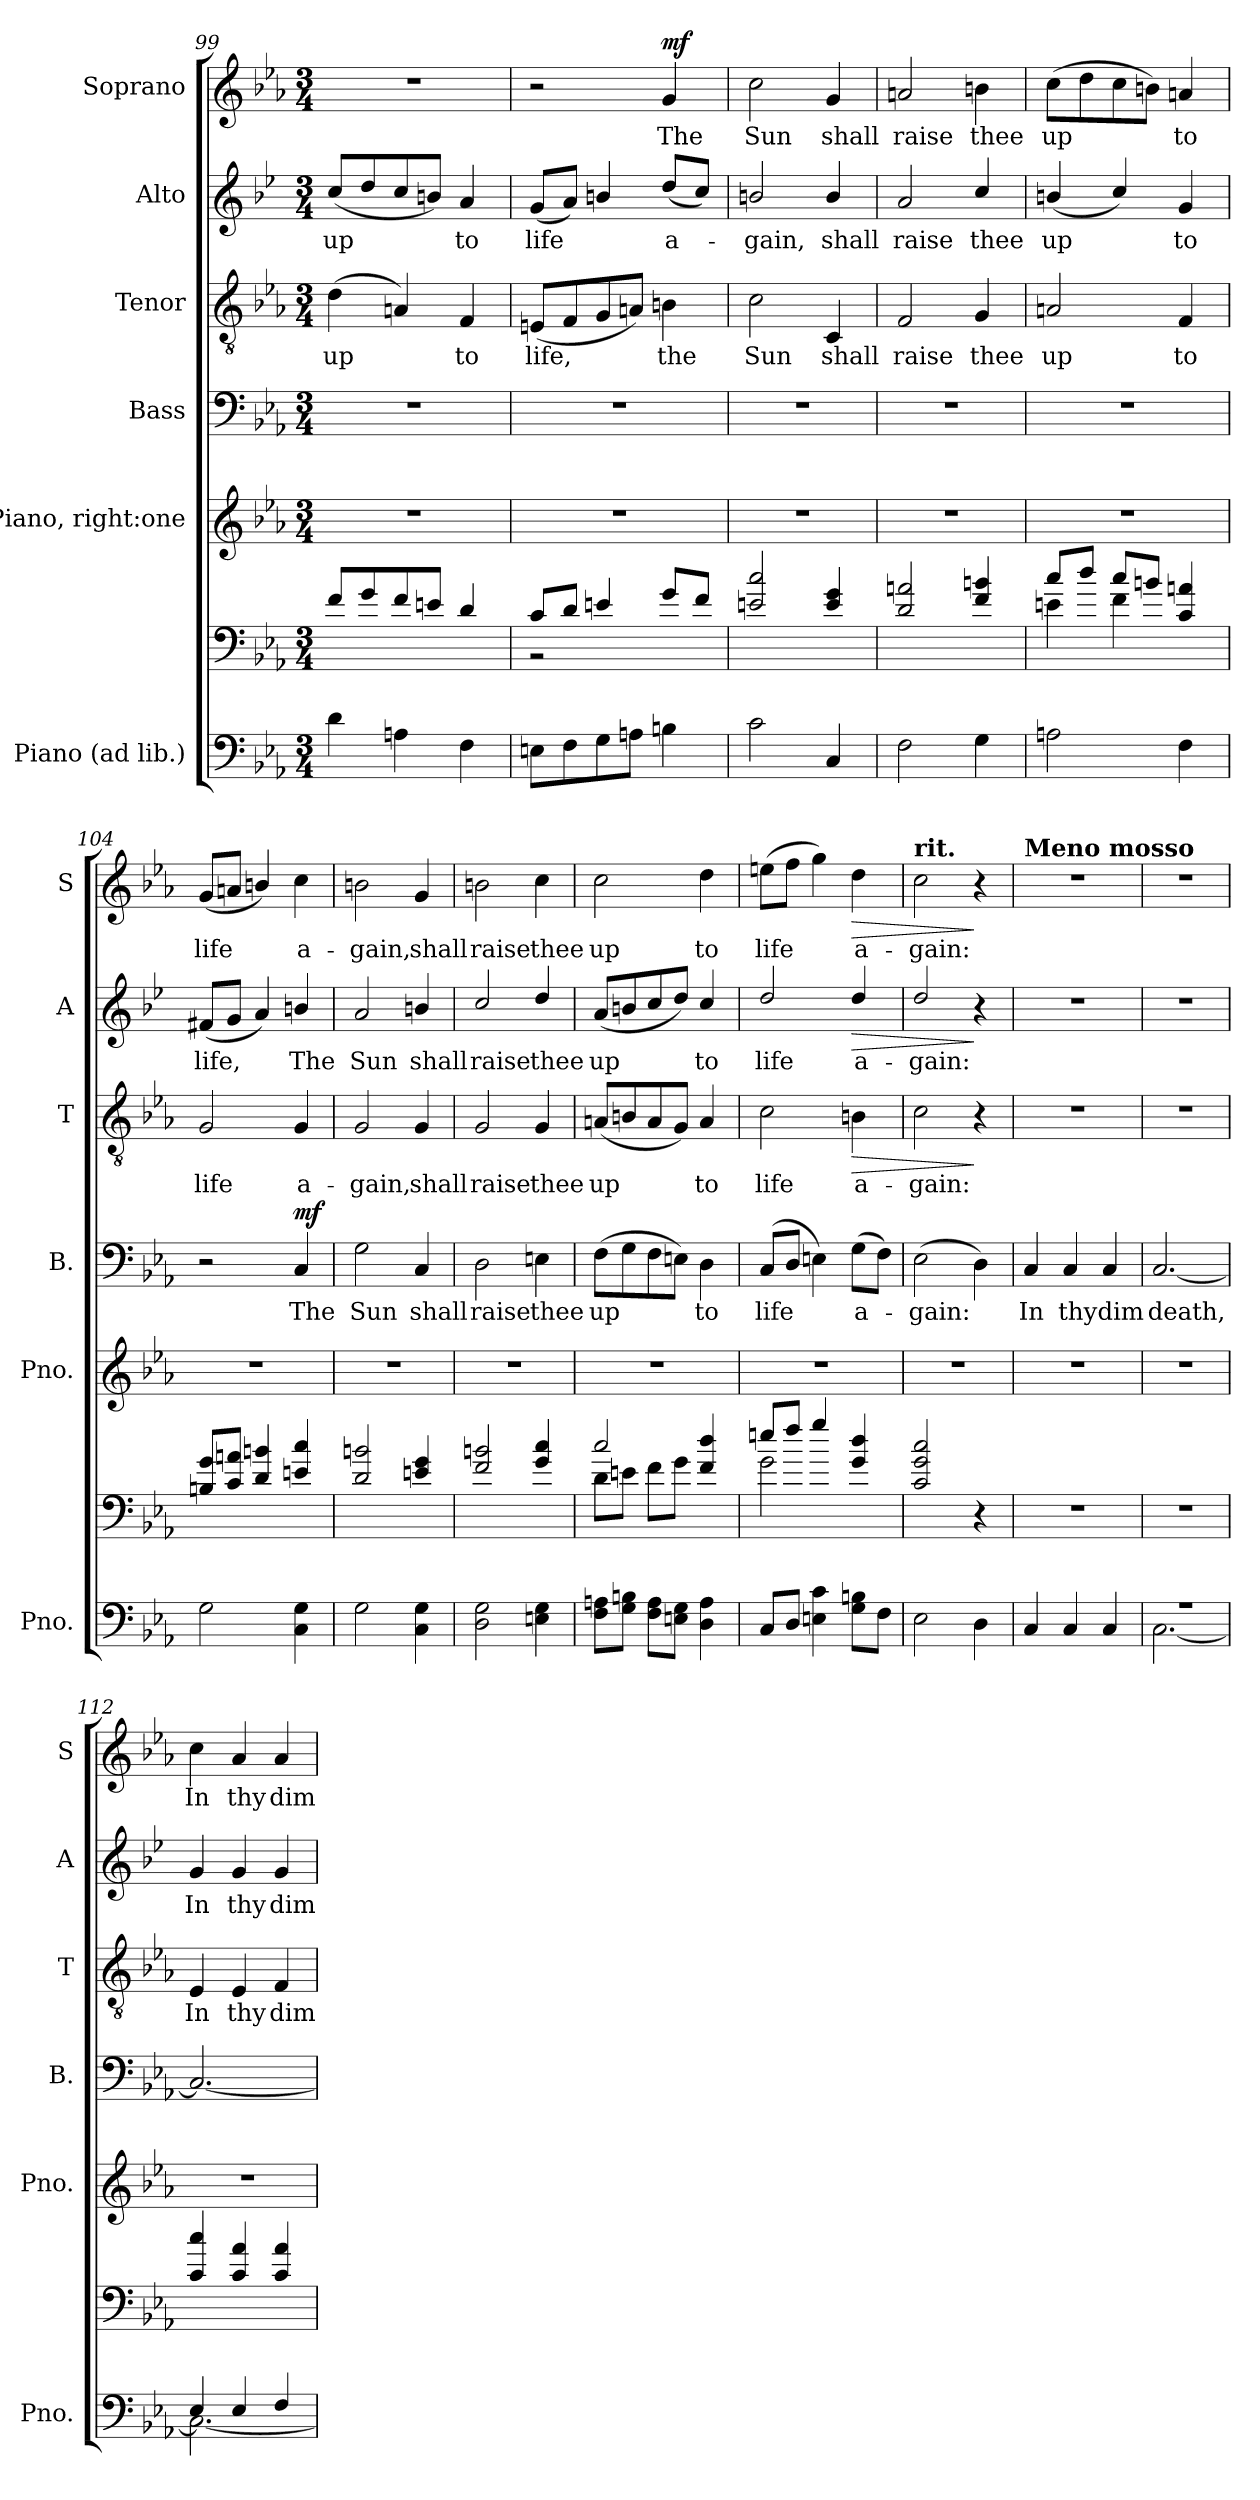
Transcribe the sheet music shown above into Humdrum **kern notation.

**kern	**kern	**kern	**kern	**text	**dynam	**kern	**text	**dynam	**kern	**text	**dynam	**kern	**text	**dynam
*part6	*part6	*part5	*part4	*part4	*part4	*part3	*part3	*part3	*part2	*part2	*part2	*part1	*part1	*part1
*staff7	*staff6	*staff5	*staff4	*staff4	*staff4	*staff3	*staff3	*staff3	*staff2	*staff2	*staff2	*staff1	*staff1	*staff1
*I"Piano (ad lib.)	*	*I"Piano, right:one	*I"Bass	*	*	*I"Tenor	*	*	*I"Alto	*	*	*I"Soprano	*	*
*I'Pno.	*	*I'Pno.	*I'B.	*	*	*I'T	*	*	*I'A	*	*	*I'S	*	*
*clefF4	*clefF4	*clefG2	*clefF4	*	*	*clefGv2	*	*	*clefG2	*	*	*clefG2	*	*
*	*	*	*	*	*	*	*	*	*ITrd4c7	*	*	*	*	*
*k[b-e-a-]	*k[b-e-a-]	*k[b-e-a-]	*k[b-e-a-]	*	*	*k[b-e-a-]	*	*	*k[b-e-a-]	*	*	*k[b-e-a-]	*	*
*M3/4	*M3/4	*M3/4	*M3/4	*	*	*M3/4	*	*	*M3/4	*	*	*M3/4	*	*
=99	=99	=99	=99	=99	=99	=99	=99	=99	=99	=99	=99	=99	=99	=99
!	!	!	!	!	!	!	!LO:LY:b	!	!	!LO:LY:b	!	!	!	!
4d\	8f/L	2.r	2.r	.	.	(>4d\	up	.	(<8f/L	up	.	2.r	.	.
.	8g/	.	.	.	.	.	.	.	8g/	.	.	.	.	.
4An\	8f/	.	.	.	.	4An/)	.	.	8f/	.	.	.	.	.
.	8en/J	.	.	.	.	.	.	.	8en/J)	.	.	.	.	.
!	!	!	!	!	!	!	!LO:LY:b	!	!	!LO:LY:b	!	!	!	!
4F\	4d/	.	.	.	.	4F/	to	.	4d/	to	.	.	.	.
=100	=100	=100	=100	=100	=100	=100	=100	=100	=100	=100	=100	=100	=100	=100
*	*^	*	*	*	*	*	*	*	*	*	*	*	*	*
!	!	!	!	!	!	!	!	!LO:LY:b	!	!	!LO:LY:b	!	!	!	!
8En\L	8c/L	2r	2.r	2.r	.	.	(<8En/L	life,	.	(<8c/L	life	.	2r	.	.
8F\	8d/J	.	.	.	.	.	8F/	.	.	8d/J)	.	.	.	.	.
8G\	4en/	.	.	.	.	.	8G/	.	.	4en/	.	.	.	.	.
8An\J	.	.	.	.	.	.	8An/J)	.	.	.	.	.	.	.	.
!	!	!	!	!	!	!	!	!LO:LY:b	!	!	!LO:LY:b	!	!	!LO:LY:b	!LO:DY:a
4Bn\	8g/L	4ryy	.	.	.	.	4Bn\	the	.	(<8g/L	a-	.	4g/	The	mf
.	8f/J	.	.	.	.	.	.	.	.	8f/J)	.	.	.	.	.
*	*v	*v	*	*	*	*	*	*	*	*	*	*	*	*	*
=101	=101	=101	=101	=101	=101	=101	=101	=101	=101	=101	=101	=101	=101	=101
!	!	!	!	!	!	!	!LO:LY:b	!	!	!LO:LY:b	!	!	!LO:LY:b	!
2c\	2en/ 2cc/	2.r	2.r	.	.	2c\	Sun	.	2en/	-gain,	.	2cc\	Sun	.
!	!	!	!	!	!	!	!LO:LY:b	!	!	!LO:LY:b	!	!	!LO:LY:b	!
4C/	4e/ 4g/	.	.	.	.	4C/	shall	.	4e/	shall	.	4g/	shall	.
=102	=102	=102	=102	=102	=102	=102	=102	=102	=102	=102	=102	=102	=102	=102
!	!	!	!	!	!	!	!LO:LY:b	!	!	!LO:LY:b	!	!	!LO:LY:b	!
2F\	2d/ 2an/	2.r	2.r	.	.	2F/	raise	.	2d/	raise	.	2an/	raise	.
!	!	!	!	!	!	!	!LO:LY:b	!	!	!LO:LY:b	!	!	!LO:LY:b	!
4G\	4f/ 4bn/	.	.	.	.	4G/	thee	.	4f/	thee	.	4bn\	thee	.
=103	=103	=103	=103	=103	=103	=103	=103	=103	=103	=103	=103	=103	=103	=103
*	*^	*	*	*	*	*	*	*	*	*	*	*	*	*
!	!	!	!	!	!	!	!	!LO:LY:b	!	!	!LO:LY:b	!	!	!LO:LY:b	!
2An\	8cc/L	4en\	2.r	2.r	.	.	2An/	up	.	(<4en/	up	.	(>8cc\L	up	.
.	8dd/J	.	.	.	.	.	.	.	.	.	.	.	8dd\	.	.
.	8cc/L	4f\	.	.	.	.	.	.	.	4f/)	.	.	8cc\	.	.
.	8bn/J	.	.	.	.	.	.	.	.	.	.	.	8bn\J)	.	.
!	!	!	!	!	!	!	!	!LO:LY:b	!	!	!LO:LY:b	!	!	!LO:LY:b	!
4F\	4c/ 4an/	4ryy	.	.	.	.	4F/	to	.	4c/	to	.	4an/	to	.
!!LO:LB:g=z
=104	=104	=104	=104	=104	=104	=104	=104	=104	=104	=104	=104	=104	=104	=104	=104
!	!	!	!	!	!	!	!	!LO:LY:b	!	!	!LO:LY:b	!	!	!LO:LY:b	!
*	*v	*v	*	*	*	*	*	*	*	*	*	*	*	*	*
2G\	8Bn/ 8g/L	2.r	2r	.	.	2G/	life	.	(<8Bn/L	life,	.	(<8g/L	life	.
.	8c/ 8an/J	.	.	.	.	.	.	.	8c/J	.	.	8an/J	.	.
.	4d/ 4bn/	.	.	.	.	.	.	.	4d/)	.	.	4bn/)	.	.
!	!	!	!	!LO:LY:b	!LO:DY:a	!	!LO:LY:b	!	!	!LO:LY:b	!	!	!LO:LY:b	!
4C\ 4G\	4en/ 4cc/	.	4C/	The	mf	4G/	a-	.	4en/	The	.	4cc\	a-	.
=105	=105	=105	=105	=105	=105	=105	=105	=105	=105	=105	=105	=105	=105	=105
!	!	!	!	!LO:LY:b	!	!	!LO:LY:b	!	!	!LO:LY:b	!	!	!LO:LY:b	!
2G\	2d/ 2bn/	2.r	2G\	Sun	.	2G/	-gain,	.	2d/	Sun	.	2bn\	-gain,	.
!	!	!	!	!LO:LY:b	!	!	!LO:LY:b	!	!	!LO:LY:b	!	!	!LO:LY:b	!
4C\ 4G\	4en/ 4g/	.	4C/	shall	.	4G/	shall	.	4en/	shall	.	4g/	shall	.
=106	=106	=106	=106	=106	=106	=106	=106	=106	=106	=106	=106	=106	=106	=106
!	!	!	!	!LO:LY:b	!	!	!LO:LY:b	!	!	!LO:LY:b	!	!	!LO:LY:b	!
2D\ 2G\	2f/ 2bn/	2.r	2D\	raise	.	2G/	raise	.	2f/	raise	.	2bn\	raise	.
!	!	!	!	!LO:LY:b	!	!	!LO:LY:b	!	!	!LO:LY:b	!	!	!LO:LY:b	!
4En\ 4G\	4g/ 4cc/	.	4En\	thee	.	4G/	thee	.	4g/	thee	.	4cc\	thee	.
=107	=107	=107	=107	=107	=107	=107	=107	=107	=107	=107	=107	=107	=107	=107
*	*^	*	*	*	*	*	*	*	*	*	*	*	*	*
!	!	!	!	!	!LO:LY:b	!	!	!LO:LY:b	!	!	!LO:LY:b	!	!	!LO:LY:b	!
8F\ 8An\L	2cc/	8d\L	2.r	(>8F\L	up	.	(<8An/L	up	.	(<8d/L	up	.	2cc\	up	.
8G\ 8Bn\J	.	8en\J	.	8G\	.	.	8Bn/	.	.	8en/	.	.	.	.	.
8F\ 8A\L	.	8f\L	.	8F\	.	.	8A/	.	.	8f/	.	.	.	.	.
8En\ 8G\J	.	8g\J	.	8En\J)	.	.	8G/J)	.	.	8g/J)	.	.	.	.	.
!	!	!	!	!	!LO:LY:b	!	!	!LO:LY:b	!	!	!LO:LY:b	!	!	!LO:LY:b	!
4D\ 4A\	4f/ 4dd/	4ryy	.	4D\	to	.	4A/	to	.	4f/	to	.	4dd\	to	.
=108	=108	=108	=108	=108	=108	=108	=108	=108	=108	=108	=108	=108	=108	=108	=108
!	!	!	!	!	!LO:LY:b	!	!	!LO:LY:b	!	!	!LO:LY:b	!	!	!LO:LY:b	!
8C/L	8een/L	2g\	2.r	(>8C/L	life	.	2c\	life	.	2g/	life	.	(>8een\L	life	.
8D/J	8ff/J	.	.	8D/J	.	.	.	.	.	.	.	.	8ff\J	.	.
4En\ 4c\	4gg/	.	.	4En\)	.	.	.	.	.	.	.	.	4gg\)	.	.
!	!	!	!	!	!LO:LY:b	!	!	!LO:LY:b	!LO:HP:b	!	!LO:LY:b	!LO:HP:b	!	!LO:LY:b	!LO:HP:b
8G\ 8Bn\L	4g/ 4dd/	4ryy	.	(>8G\L	a-	.	4Bn\	a-	>	4g/	a-	>	4dd\	a-	>
8F\J	.	.	.	8F\J)	.	.	.	.	.	.	.	.	.	.	.
*	*v	*v	*	*	*	*	*	*	*	*	*	*	*	*	*
=109	=109	=109	=109	=109	=109	=109	=109	=109	=109	=109	=109	=109	=109	=109
*	*	*	*	*	*	*	*	*	*	*	*	*MM90	*	*
!	!	!	!	!	!	!	!	!	!	!	!	!LO:TX:a:B:t=rit.	!	!
!	!	!	!	!LO:LY:b	!	!	!LO:LY:b	!	!	!LO:LY:b	!	!	!LO:LY:b	!
2E-\	2c/ 2g/ 2cc/	2.r	(>2E-\	-gain:	.	2c\	-gain:	.	2g/	-gain:	.	2cc\	-gain:	.
4D\	4r	.	4D\)	.	.	4r	.	]	4r	.	]	4r	.	]
=110	=110	=110	=110	=110	=110	=110	=110	=110	=110	=110	=110	=110	=110	=110
*	*	*	*	*	*	*	*	*	*	*	*	*MM85	*	*
!	!	!	!	!	!	!	!	!	!	!	!	!LO:TX:a:B:t=Meno mosso	!	!
!	!	!	!	!LO:LY:b	!	!	!	!	!	!	!	!	!	!
4C/	2.r	2.r	4C/	In	.	2.r	.	.	2.r	.	.	2.r	.	.
!	!	!	!	!LO:LY:b	!	!	!	!	!	!	!	!	!	!
4C/	.	.	4C/	thy	.	.	.	.	.	.	.	.	.	.
!	!	!	!	!LO:LY:b	!	!	!	!	!	!	!	!	!	!
4C/	.	.	4C/	dim	.	.	.	.	.	.	.	.	.	.
=111	=111	=111	=111	=111	=111	=111	=111	=111	=111	=111	=111	=111	=111	=111
*^	*	*	*	*	*	*	*	*	*	*	*	*	*	*
!	!	!	!	!	!LO:LY:b	!	!	!	!	!	!	!	!	!	!
2.r	[2.C\	2.r	2.r	[2.C/	death,	.	2.r	.	.	2.r	.	.	2.r	.	.
=112	=112	=112	=112	=112	=112	=112	=112	=112	=112	=112	=112	=112	=112	=112	=112
!	!	!	!	!	!	!	!	!LO:LY:b	!	!	!LO:LY:b	!	!	!LO:LY:b	!
4E-/	2.C\_	4c/ 4cc/	2.r	2.C/_	.	.	4E-/	In	.	4c/	In	.	4cc\	In	.
!	!	!	!	!	!	!	!	!LO:LY:b	!	!	!LO:LY:b	!	!	!LO:LY:b	!
4E-/	.	4c/ 4a-/	.	.	.	.	4E-/	thy	.	4c/	thy	.	4a-/	thy	.
!	!	!	!	!	!	!	!	!LO:LY:b	!	!	!LO:LY:b	!	!	!LO:LY:b	!
4F/	.	4c/ 4a-/	.	.	.	.	4F/	dim	.	4c/	dim	.	4a-/	dim	.
*v	*v	*	*	*	*	*	*	*	*	*	*	*	*	*	*
=	=	=	=	=	=	=	=	=	=	=	=	=	=	=
*-	*-	*-	*-	*-	*-	*-	*-	*-	*-	*-	*-	*-	*-	*-
